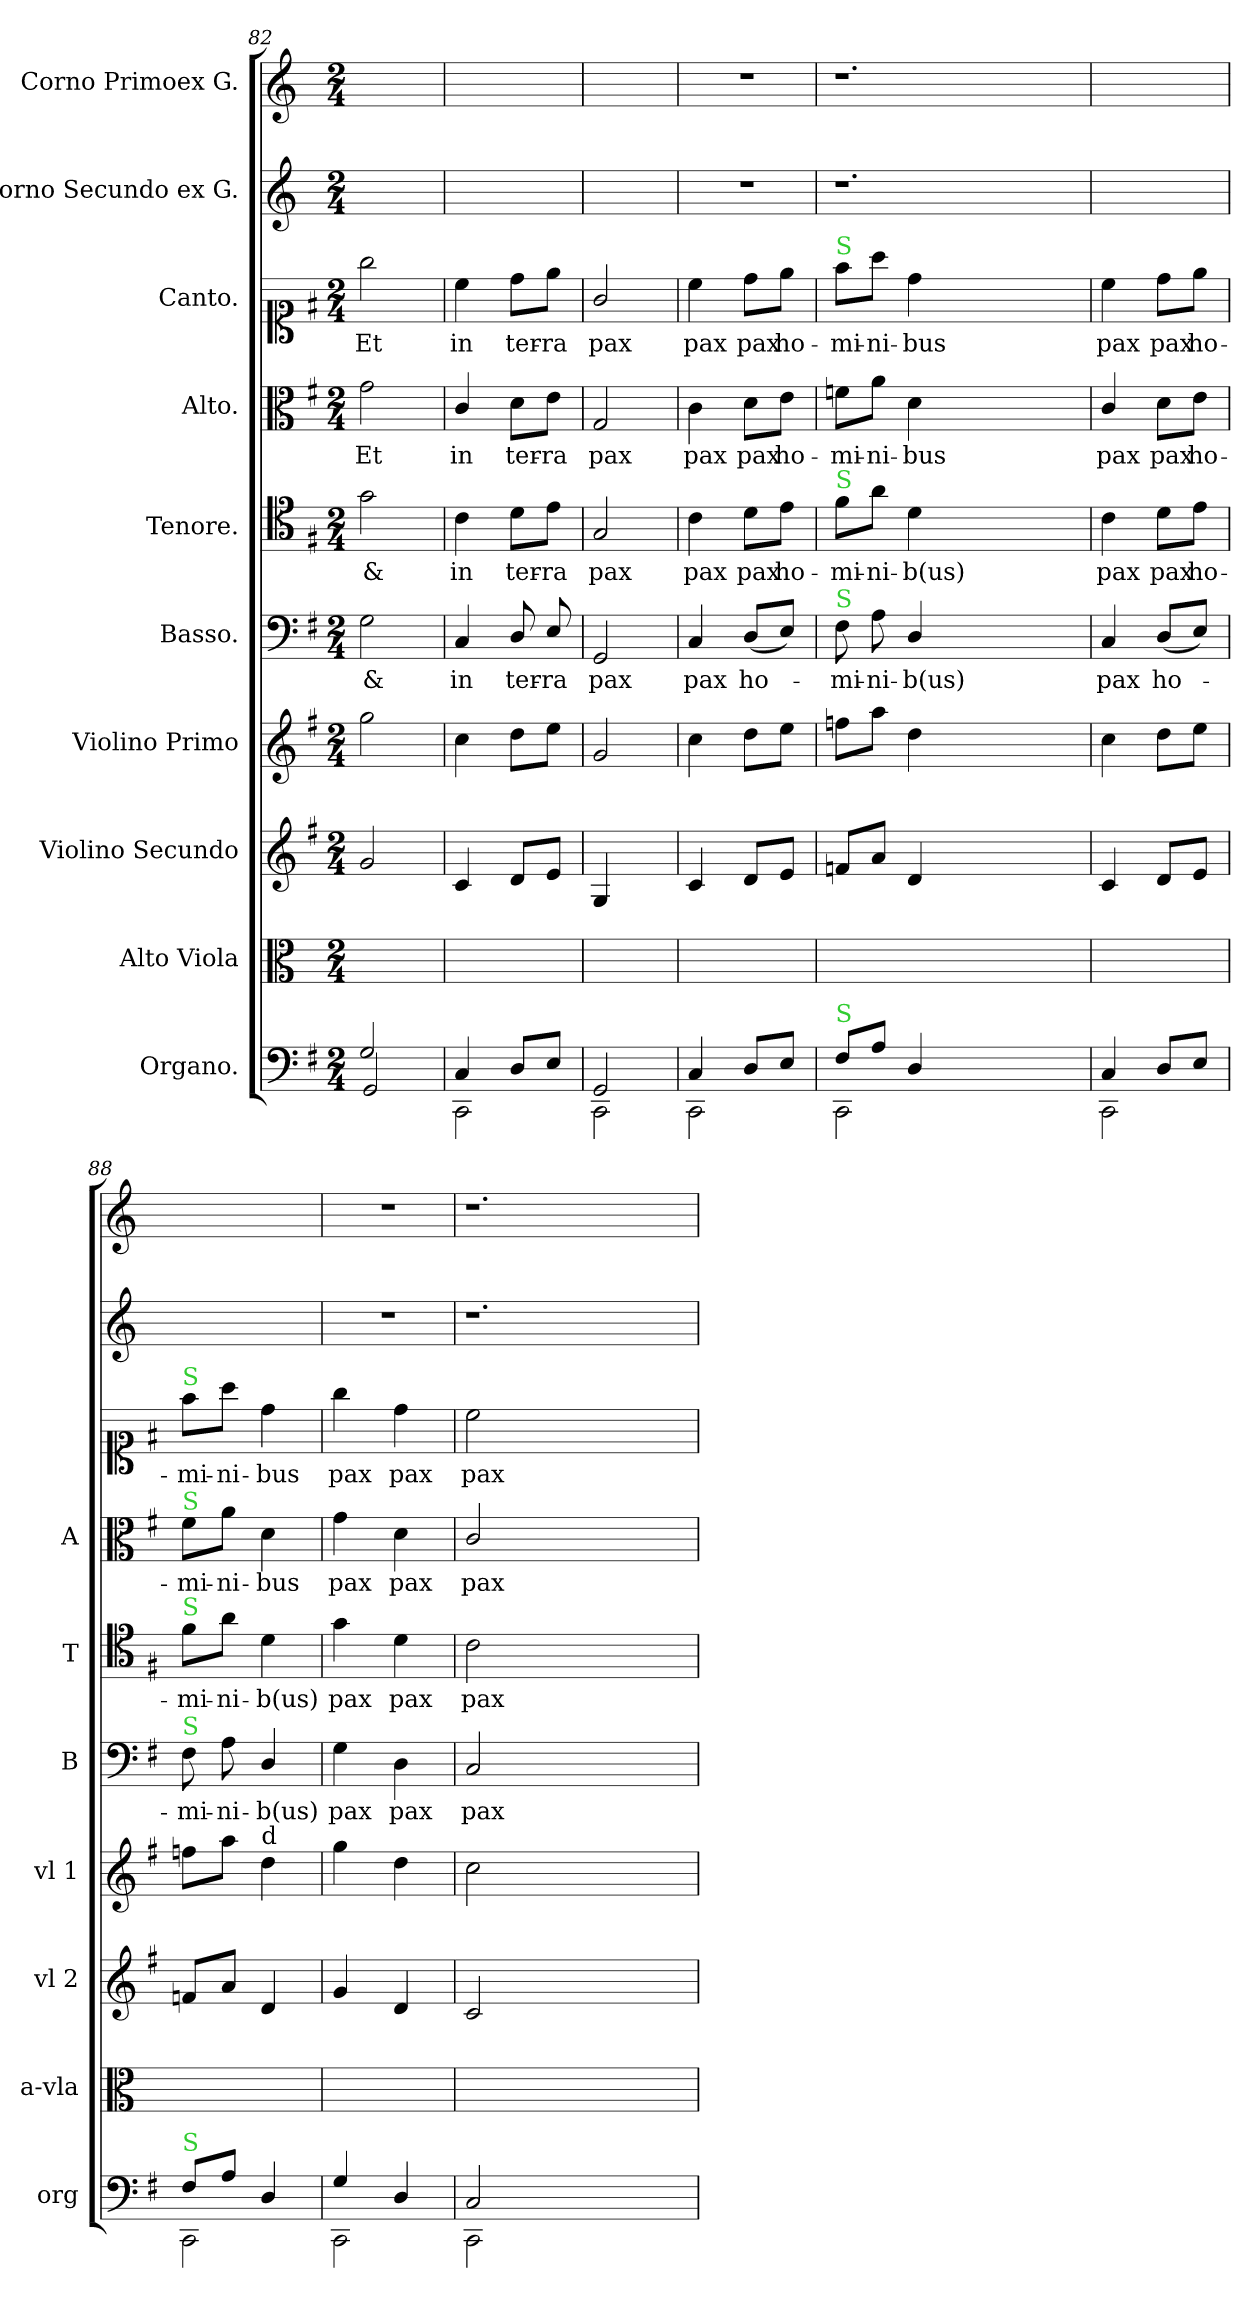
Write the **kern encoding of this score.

**kern	**kern	**kern	**kern	**kern	**text	**kern	**text	**kern	**text	**kern	**text	**kern	**kern
*part10	*part9	*part8	*part7	*part6	*part6	*part5	*part5	*part4	*part4	*part3	*part3	*part2	*part1
*staff10	*staff9	*staff8	*staff7	*staff6	*staff6	*staff5	*staff5	*staff4	*staff4	*staff3	*staff3	*staff2	*staff1
*I"Organo.	*I"Alto Viola	*I"Violino Secundo	*I"Violino Primo	*I"Basso.	*	*I"Tenore.	*	*I"Alto.	*	*I"Canto.	*	*I"Corno Secundo ex G.	*I"Corno Primoex G.
*I'org	*I'a-vla	*I'vl 2	*I'vl 1	*I'B	*	*I'T	*	*I'A	*	*	*	*	*
*clefF4	*clefC3	*clefG2	*clefG2	*clefF4	*	*clefC4	*	*clefC3	*	*clefC1	*	*clefG2	*clefG2
*	*	*	*	*	*	*	*	*	*	*	*	*ITrd3c5	*ITrd3c5
*k[f#]	*k[]	*k[f#]	*k[f#]	*k[f#]	*	*k[f#]	*	*k[f#]	*	*k[f#]	*	*k[f#]	*k[f#]
*M2/4	*M2/4	*M2/4	*M2/4	*M2/4	*	*M2/4	*	*M2/4	*	*M2/4	*	*M2/4	*M2/4
=82	=82	=82	=82	=82	=82	=82	=82	=82	=82	=82	=82	=82	=82
*^	*	*	*	*	*	*	*	*	*	*	*	*	*
2G/	2GG/	2ryy	2g/	2gg\	2G\	&	2g\	&	2g\	Et	2gg\	Et	2ryy	2ryy
=83	=83	=83	=83	=83	=83	=83	=83	=83	=83	=83	=83	=83	=83	=83
4C/	2CC\	2ryy	4c/	4cc\	4C/	in	4c\	in	4c/	in	4cc\	in	2ryy	2ryy
8D/L	.	.	8d/L	8dd\L	8D/	ter-	8d\L	ter-	8d\L	ter-	8dd\L	ter-	.	.
8E/J	.	.	8e/J	8ee\J	8E/	-ra	8e\J	-ra	8e\J	-ra	8ee\J	-ra	.	.
=84	=84	=84	=84	=84	=84	=84	=84	=84	=84	=84	=84	=84	=84	=84
!	!	!	!LO:N:vis=4	!	!	!	!	!	!	!	!	!	!	!
2GG/	2CC\	2ryy	2G/	2g/	2GG/	pax	2G/	pax	2G/	pax	2g/	pax	2ryy	2ryy
=85	=85	=85	=85	=85	=85	=85	=85	=85	=85	=85	=85	=85	=85	=85
!	!	!	!	!	!	!LO:LY:i	!	!LO:LY:i	!	!	!	!	!	!
4C/	2CC\	2ryy	4c/	4cc\	4C/	pax	4c\	pax	4c\	pax	4cc\	pax	2r	2r
!	!	!	!	!	!	!	!	!	!	!LO:LY:i	!	!	!	!
8D/L	.	.	8d/L	8dd\L	(8D/L	ho-	8d\L	pax	8d\L	pax	8dd\L	pax	.	.
8E/J	.	.	8e/J	8ee\J	8E/J)	.	8e\J	ho-	8e\J	ho-	8ee\J	ho-	.	.
=86	=86	=86	=86	=86	=86	=86	=86	=86	=86	=86	=86	=86	=86	=86
!	!	!	!	!	!	!	!	!	!	!	!LO:TX:a:color=limegreen:t=S	!	!	!
!	!	!	!	!	!	!	!LO:TX:a:color=limegreen:t=S	!	!	!	!	!	!	!
!	!	!	!	!	!LO:TX:a:color=limegreen:t=S	!	!	!	!	!	!	!	!	!
!LO:TX:a:color=limegreen:t=S	!	!	!	!	!	!	!	!	!	!	!	!	!	!
8F#/L	2CC\	2ryy	8fn/L	8ffn\L	8F#\	-mi-	8f#\L	-mi-	8fn\L	-mi-	8ff#\L	-mi-	1.r	1.r
8A/J	.	.	8a/J	8aa\J	8A\	-ni-	8a\J	-ni-	8a\J	-ni-	8aa\J	-ni-	.	.
4D/	.	.	4d/	4dd\	4D/	-b(us)	4d\	-b(us)	4d\	-bus	4dd\	-bus	.	.
1ryy	1ryy	1ryy	1ryy	1ryy	1ryy	.	1ryy	.	1ryy	.	1ryy	.	.	.
=87	=87	=87	=87	=87	=87	=87	=87	=87	=87	=87	=87	=87	=87	=87
!	!	!	!	!	!	!	!	!	!	!LO:LY:i	!	!	!	!
4C/	2CC\	2ryy	4c/	4cc\	4C/	pax	4c\	pax	4c/	pax	4cc\	pax	2ryy	2ryy
!	!	!	!	!	!	!	!	!LO:LY:i	!	!LO:LY:i	!	!	!	!
8D/L	.	.	8d/L	8dd\L	(8D/L	ho-	8d\L	pax	8d\L	pax	8dd\L	pax	.	.
!	!	!	!	!	!	!	!	!	!	!LO:LY:i	!	!	!	!
8E/J	.	.	8e/J	8ee\J	8E/J)	.	8e\J	ho-	8e\J	ho-	8ee\J	ho-	.	.
=88	=88	=88	=88	=88	=88	=88	=88	=88	=88	=88	=88	=88	=88	=88
!	!	!	!	!	!	!	!	!	!	!	!LO:TX:a:color=limegreen:t=S	!	!	!
!	!	!	!	!	!	!	!	!	!LO:TX:a:color=limegreen:t=S	!	!	!	!	!
!	!	!	!	!	!	!	!LO:TX:a:color=limegreen:t=S	!	!	!	!	!	!	!
!	!	!	!	!	!LO:TX:a:color=limegreen:t=S	!	!	!	!	!	!	!	!	!
!LO:TX:a:color=limegreen:t=S	!	!	!	!	!	!	!	!	!	!	!	!	!	!
!	!	!	!	!	!	!	!	!	!	!LO:LY:i	!	!	!	!
8F#/L	2CC\	2ryy	8fn/L	8ffn\L	8F#\	-mi-	8f#\L	-mi-	8f#\L	-mi-	8ff#\L	-mi-	2ryy	2ryy
!	!	!	!	!	!	!	!	!	!	!LO:LY:i	!	!	!	!
8A/J	.	.	8a/J	8aa\J	8A\	-ni-	8a\J	-ni-	8a\J	-ni-	8aa\J	-ni-	.	.
!	!	!	!	!LO:TX:a:t=d	!	!	!	!	!	!	!	!	!	!
!	!	!	!	!	!	!	!	!	!	!LO:LY:i	!	!	!	!
4D/	.	.	4d/	4dd\	4D/	-b(us)	4d\	-b(us)	4d\	-bus	4dd\	-bus	.	.
=89	=89	=89	=89	=89	=89	=89	=89	=89	=89	=89	=89	=89	=89	=89
4G/	2CC\	2ryy	4g/	4gg\	4G\	pax	4g\	pax	4g\	pax	4gg\	pax	2r	2r
!	!	!	!	!	!	!	!	!LO:LY:i	!	!LO:LY:i	!	!LO:LY:i	!	!
4D/	.	.	4d/	4dd\	4D\	pax	4d\	pax	4d\	pax	4dd\	pax	.	.
=90	=90	=90	=90	=90	=90	=90	=90	=90	=90	=90	=90	=90	=90	=90
!	!	!	!	!	!	!LO:LY:i	!	!LO:LY:i	!	!LO:LY:i	!	!	!	!
2C/	2CC\	2ryy	2c/	2cc\	2C/	pax	2c\	pax	2c/	pax	2cc\	pax	1.r	1.r
1ryy	1ryy	1ryy	1ryy	1ryy	1ryy	.	1ryy	.	1ryy	.	1ryy	.	.	.
*v	*v	*	*	*	*	*	*	*	*	*	*	*	*	*
=	=	=	=	=	=	=	=	=	=	=	=	=	=
*-	*-	*-	*-	*-	*-	*-	*-	*-	*-	*-	*-	*-	*-
